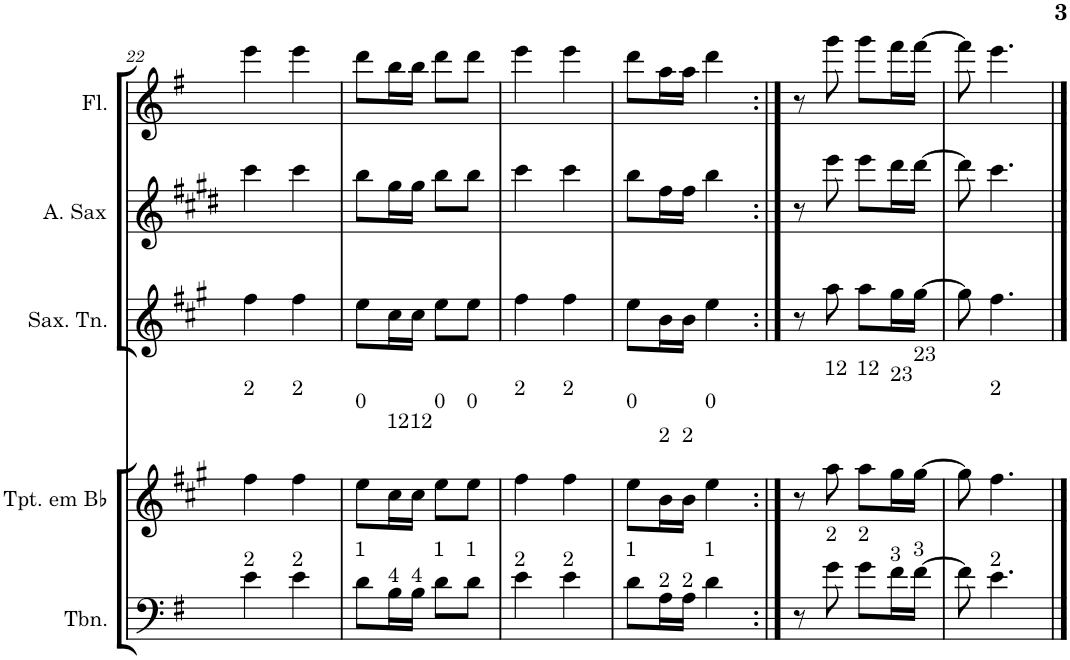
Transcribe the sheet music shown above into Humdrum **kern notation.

**kern	**kern	**kern	**kern	**kern
*part5	*part4	*part3	*part2	*part1
*staff5	*staff4	*staff3	*staff2	*staff1
*I"Trombone	*I"Trompete em Bb	*I"Saxofone Tenor	*I"Saxofone Alto	*I"Flauta Transversal
*I'Tbn.	*I'Tpt. em Bb	*I'Sax. Tn.	*	*I'Fl.
!!LO:PB:g=z
*clefF4	*clefG2	*clefG2	*clefG2	*clefG2
*	*Trd1c2	*Trd8c14	*Trd5c9	*
*k[f#]	*k[f#c#g#]	*k[f#c#g#]	*k[f#c#g#d#]	*k[f#]
*M2/4	*M2/4	*M2/4	*M2/4	*M2/4
=22	=22	=22	=22	=22
!	!LO:TX:a:t=2	!	!	!
!LO:TX:a:t=2	!	!	!	!
4e\	4ff#\	4ff#\	4ccc#\	4eee\
!	!LO:TX:a:t=2	!	!	!
!LO:TX:a:t=2	!	!	!	!
4e\	4ff#\	4ff#\	4ccc#\	4eee\
=23	=23	=23	=23	=23
!	!LO:TX:a:t=0	!	!	!
!LO:TX:a:t=1	!	!	!	!
8d\L	8ee\L	8ee\L	8bb\L	8ddd\L
!	!LO:TX:a:t=12	!	!	!
!LO:TX:a:t=4	!	!	!	!
16B\L	16cc#\L	16cc#\L	16gg#\L	16bb\L
!	!LO:TX:a:t=12	!	!	!
!LO:TX:a:t=4	!	!	!	!
16B\JJ	16cc#\JJ	16cc#\JJ	16gg#\JJ	16bb\JJ
!	!LO:TX:a:t=0	!	!	!
!LO:TX:a:t=1	!	!	!	!
8d\L	8ee\L	8ee\L	8bb\L	8ddd\L
!	!LO:TX:a:t=0	!	!	!
!LO:TX:a:t=1	!	!	!	!
8d\J	8ee\J	8ee\J	8bb\J	8ddd\J
=24	=24	=24	=24	=24
!	!LO:TX:a:t=2	!	!	!
!LO:TX:a:t=2	!	!	!	!
4e\	4ff#\	4ff#\	4ccc#\	4eee\
!	!LO:TX:a:t=2	!	!	!
!LO:TX:a:t=2	!	!	!	!
4e\	4ff#\	4ff#\	4ccc#\	4eee\
=25	=25	=25	=25	=25
!	!LO:TX:a:t=0	!	!	!
!LO:TX:a:t=1	!	!	!	!
8d\L	8ee\L	8ee\L	8bb\L	8ddd\L
!	!LO:TX:a:t=2	!	!	!
!LO:TX:a:t=2	!	!	!	!
16A\L	16b\L	16b\L	16ff#\L	16aa\L
!	!LO:TX:a:t=2	!	!	!
!LO:TX:a:t=2	!	!	!	!
16A\JJ	16b\JJ	16b\JJ	16ff#\JJ	16aa\JJ
!	!LO:TX:a:t=0	!	!	!
!LO:TX:a:t=1	!	!	!	!
4d\	4ee\	4ee\	4bb\	4ddd\
=26:|!	=26:|!	=26:|!	=26:|!	=26:|!
8r	8r	8r	8r	8r
!	!LO:TX:a:t=12	!	!	!
!LO:TX:a:t=2	!	!	!	!
8g\	8aa\	8aa\	8eee\	8ggg\
!	!LO:TX:a:t=12	!	!	!
!LO:TX:a:t=2	!	!	!	!
8g\L	8aa\L	8aa\L	8eee\L	8ggg\L
!	!LO:TX:a:t=23	!	!	!
!LO:TX:a:t=3	!	!	!	!
16f#\L	16gg#\L	16gg#\L	16ddd#\L	16fff#\L
!	!LO:TX:a:t=23	!	!	!
!LO:TX:a:t=3	!	!	!	!
[16f#\JJ	[16gg#\JJ	[16gg#\JJ	[16ddd#\JJ	[16fff#\JJ
=27	=27	=27	=27	=27
8f#\]	8gg#\]	8gg#\]	8ddd#\]	8fff#\]
!	!LO:TX:a:t=2	!	!	!
!LO:TX:a:t=2	!	!	!	!
4.e\	4.ff#\	4.ff#\	4.ccc#\	4.eee\
==	==	==	==	==
*-	*-	*-	*-	*-
